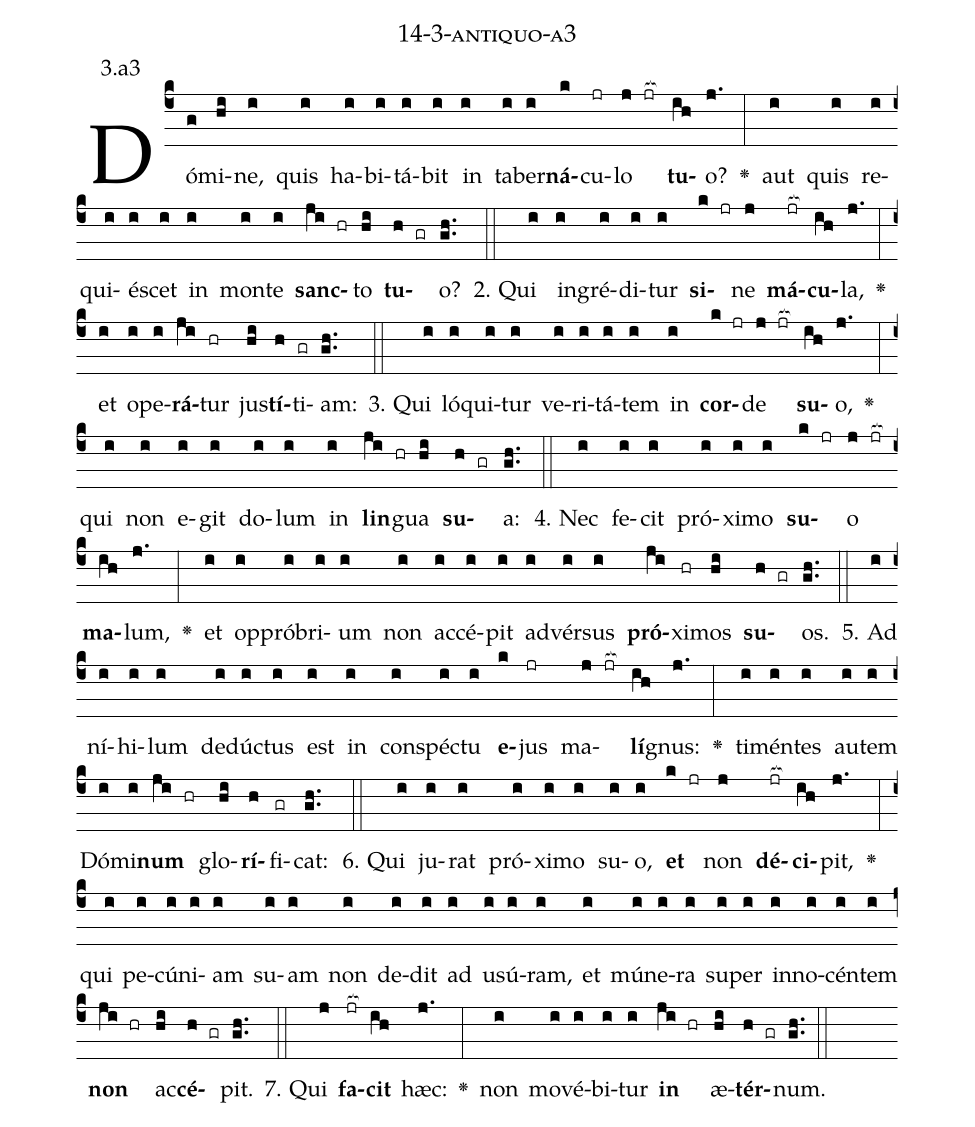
name: 14-3-antiquo-a3;
annotation: 3.a3;
%%
(c4)Dó(g)mi(hi)ne,(i) quis(i) ha(i)bi(i)tá(i)bit(i) in(i) ta(i)ber(i)<b>ná</b>(k)cu(jr)lo(j jr[ocb:1{]) <b>tu</b>(ih[ocb:0}])o?(j.) <v>\greheightstar</v>(:) aut(i) quis(i) re(i)qui(i)é(i)scet(i) in(i) mon(i)te(i) <b>sanc</b>(ji hr)to(hi) <b>tu</b>(h gr)o?(gh..) (::)
2. Qui(i) in(i)gré(i)di(i)tur(i) <b>si</b>(k jr)ne(j) <b>má</b>(jr[ocb:1{])<b>cu</b>(ih[ocb:0}])la,(j.) <v>\greheightstar</v>(:) et(i) o(i)pe(i)<b>rá</b>(ji)tur(hr) jus(hi)<b>tí</b>(h)ti(gr)am:(gh..) (::)
3. Qui(i) ló(i)qui(i)tur(i) ve(i)ri(i)tá(i)tem(i) in(i) <b>cor</b>(k jr)de(j jr[ocb:1{]) <b>su</b>(ih[ocb:0}])o,(j.) <v>\greheightstar</v>(:) qui(i) non(i) e(i)git(i) do(i)lum(i) in(i) <b>lin</b>(ji hr)gua(hi) <b>su</b>(h gr)a:(gh..) (::)
4. Nec(i) fe(i)cit(i) pró(i)xi(i)mo(i) <b>su</b>(k jr)o(j jr[ocb:1{]) <b>ma</b>(ih[ocb:0}])lum,(j.) <v>\greheightstar</v>(:) et(i) op(i)pró(i)bri(i)um(i) non(i) ac(i)cé(i)pit(i) ad(i)vér(i)sus(i) <b>pró</b>(ji)xi(hr)mos(hi) <b>su</b>(h gr)os.(gh..) (::)
5. Ad(i) ní(i)hi(i)lum(i) de(i)dúc(i)tus(i) est(i) in(i) con(i)spéc(i)tu(i) <b>e</b>(k)jus(jr) ma(j jr[ocb:1{])<b>lí</b>(ih[ocb:0}])gnus:(j.) <v>\greheightstar</v>(:) ti(i)mén(i)tes(i) au(i)tem(i) Dó(i)mi(i)<b>num</b>(ji hr) glo(hi)<b>rí</b>(h)fi(gr)cat:(gh..) (::)
6. Qui(i) ju(i)rat(i) pró(i)xi(i)mo(i) su(i)o,(i) <b>et</b>(k jr) non(j) <b>dé</b>(jr[ocb:1{])<b>ci</b>(ih[ocb:0}])pit,(j.) <v>\greheightstar</v>(:) qui(i) pe(i)cú(i)ni(i)am(i) su(i)am(i) non(i) de(i)dit(i) ad(i) u(i)sú(i)ram,(i) et(i) mú(i)ne(i)ra(i) su(i)per(i) in(i)no(i)cén(i)tem(i) <b>non</b>(ji hr) ac(hi)<b>cé</b>(h gr)pit.(gh..) (::)
7. Qui(j) <b>fa</b>(jr[ocb:1{])<b>cit</b>(ih[ocb:0}]) hæc:(j.) <v>\greheightstar</v>(:) non(i) mo(i)vé(i)bi(i)tur(i) <b>in</b>(ji hr) æ(hi)<b>tér</b>(h gr)num.(gh..) (::)
